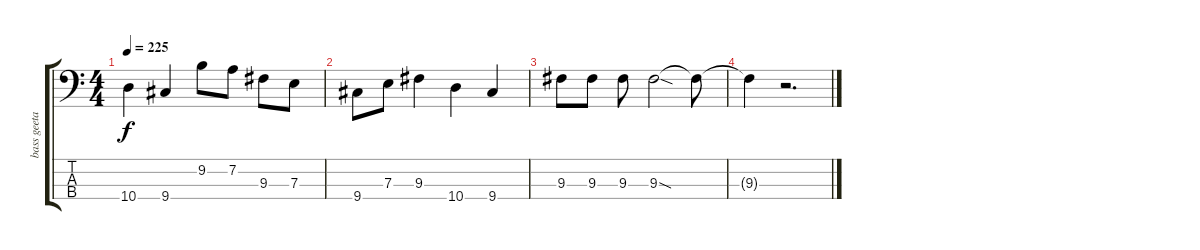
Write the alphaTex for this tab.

\track ("bass geetar" "bass geeta") {instrument electricbasspick}
\staff {score tabs}
\tuning (G2 D2 A1 E1) {hide}
\ts (4 4)
\tempo 225
\clef f4
\ks c
10.4.4{dy f} 9.4.4 9.2.8 7.2.8 9.3.8 7.3.8 |
9.4.8 7.3.8 9.3.4 10.4.4 9.4.4 |
9.3.8 9.3.8 9.3.8 9.3{sod}.2 9.3{t}.8 |
9.3{t}.4 r.2{d}
